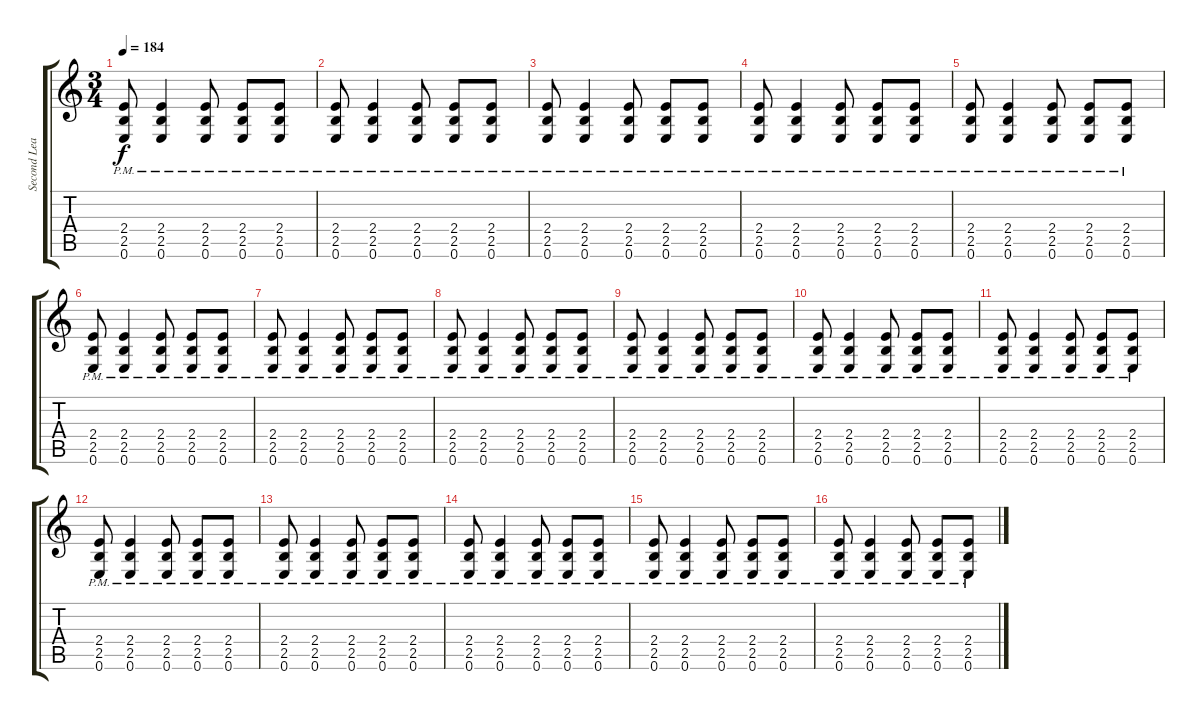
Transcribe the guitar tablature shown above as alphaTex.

\track ("Second Lead Guitar" "Second Lea") {instrument overdrivenguitar}
\staff {score tabs}
\tuning (E4 B3 G3 D3 A2 E2) {hide}
\ts (3 4)
\tempo 184
\clef g2
\ks c
(2.4{pm} 2.5 0.6).8{dy f} (2.4{pm} 2.5 0.6).4 (2.4{pm} 2.5 0.6).8 (2.4{pm} 2.5 0.6).8 (2.4{pm} 2.5 0.6).8 |
(2.4{pm} 2.5 0.6).8 (2.4{pm} 2.5 0.6).4 (2.4{pm} 2.5 0.6).8 (2.4{pm} 2.5 0.6).8 (2.4{pm} 2.5 0.6).8 |
(2.4{pm} 2.5 0.6).8 (2.4{pm} 2.5 0.6).4 (2.4{pm} 2.5 0.6).8 (2.4{pm} 2.5 0.6).8 (2.4{pm} 2.5 0.6).8 |
(2.4{pm} 2.5 0.6).8 (2.4{pm} 2.5 0.6).4 (2.4{pm} 2.5 0.6).8 (2.4{pm} 2.5 0.6).8 (2.4{pm} 2.5 0.6).8 |
(2.4{pm} 2.5 0.6).8 (2.4{pm} 2.5 0.6).4 (2.4{pm} 2.5 0.6).8 (2.4{pm} 2.5 0.6).8 (2.4{pm} 2.5 0.6).8 |
(2.4{pm} 2.5 0.6).8 (2.4{pm} 2.5 0.6).4 (2.4{pm} 2.5 0.6).8 (2.4{pm} 2.5 0.6).8 (2.4{pm} 2.5 0.6).8 |
(2.4{pm} 2.5 0.6).8 (2.4{pm} 2.5 0.6).4 (2.4{pm} 2.5 0.6).8 (2.4{pm} 2.5 0.6).8 (2.4{pm} 2.5 0.6).8 |
(2.4{pm} 2.5 0.6).8 (2.4{pm} 2.5 0.6).4 (2.4{pm} 2.5 0.6).8 (2.4{pm} 2.5 0.6).8 (2.4{pm} 2.5 0.6).8 |
(2.4{pm} 2.5 0.6).8 (2.4{pm} 2.5 0.6).4 (2.4{pm} 2.5 0.6).8 (2.4{pm} 2.5 0.6).8 (2.4{pm} 2.5 0.6).8 |
(2.4{pm} 2.5 0.6).8 (2.4{pm} 2.5 0.6).4 (2.4{pm} 2.5 0.6).8 (2.4{pm} 2.5 0.6).8 (2.4{pm} 2.5 0.6).8 |
(2.4{pm} 2.5 0.6).8 (2.4{pm} 2.5 0.6).4 (2.4{pm} 2.5 0.6).8 (2.4{pm} 2.5 0.6).8 (2.4{pm} 2.5 0.6).8 |
(2.4{pm} 2.5 0.6).8 (2.4{pm} 2.5 0.6).4 (2.4{pm} 2.5 0.6).8 (2.4{pm} 2.5 0.6).8 (2.4{pm} 2.5 0.6).8 |
(2.4{pm} 2.5 0.6).8 (2.4{pm} 2.5 0.6).4 (2.4{pm} 2.5 0.6).8 (2.4{pm} 2.5 0.6).8 (2.4{pm} 2.5 0.6).8 |
(2.4{pm} 2.5 0.6).8 (2.4{pm} 2.5 0.6).4 (2.4{pm} 2.5 0.6).8 (2.4{pm} 2.5 0.6).8 (2.4{pm} 2.5 0.6).8 |
(2.4{pm} 2.5 0.6).8 (2.4{pm} 2.5 0.6).4 (2.4{pm} 2.5 0.6).8 (2.4{pm} 2.5 0.6).8 (2.4{pm} 2.5 0.6).8 |
(2.4{pm} 2.5 0.6).8 (2.4{pm} 2.5 0.6).4 (2.4{pm} 2.5 0.6).8 (2.4{pm} 2.5 0.6).8 (2.4{pm} 2.5 0.6).8
